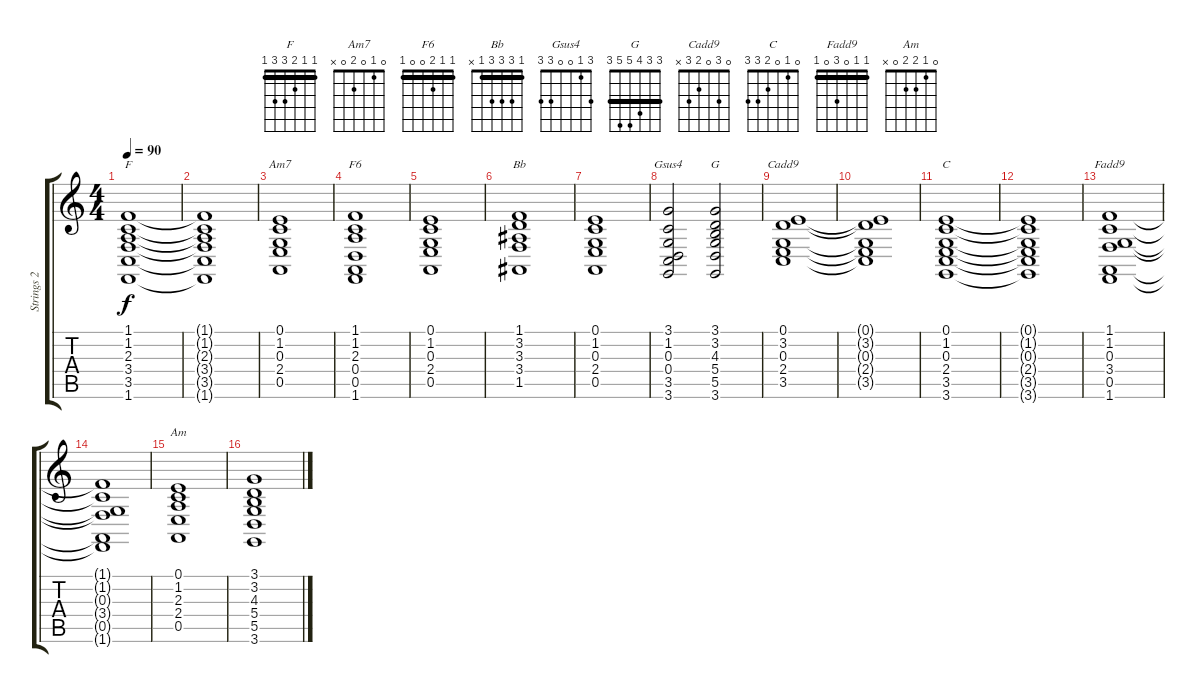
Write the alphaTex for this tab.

\track ("Strings 2" "Strings 2") {instrument stringensemble2}
\staff {score tabs}
\tuning (E4 B3 G3 D3 A2 E2) {hide}
\chord ("F" 1 1 2 3 3 1) {barre 1}
\chord ("Am7" 0 1 0 2 0 x)
\chord ("F6" 1 1 2 0 0 1) {barre 1}
\chord ("Bb" 1 3 3 3 1 x) {barre 1}
\chord ("Gsus4" 3 1 0 0 3 3)
\chord ("G" 3 3 4 5 5 3) {barre 3}
\chord ("Cadd9" 0 3 0 2 3 x)
\chord ("C" 0 1 0 2 3 3)
\chord ("Fadd9" 1 1 0 3 0 1) {barre 1}
\chord ("Am" 0 1 2 2 0 x)
\ts (4 4)
\tempo 90
\clef g2
\ks c
(1.1 1.2 2.3 3.4 3.5 1.6).1{ch "F" dy f} |
(1.1{t} 1.2{t} 2.3{t} 3.4{t} 3.5{t} 1.6{t}).1 |
(0.1 1.2 0.3 2.4 0.5).1{ch "Am7"} |
(1.1 1.2 2.3 0.4 0.5 1.6).1{ch "F6"} |
(0.1 1.2 0.3 2.4 0.5).1 |
(1.1 3.2 3.3 3.4 1.5).1{ch "Bb"} |
(0.1 1.2 0.3 2.4 0.5).1 |
(3.1 1.2 0.3 0.4 3.5 3.6).2{ch "Gsus4"} (3.1 3.2 4.3 5.4 5.5 3.6).2{ch "G"} |
(0.1 3.2 0.3 2.4 3.5).1{ch "Cadd9"} |
(0.1{t} 3.2{t} 0.3{t} 2.4{t} 3.5{t}).1 |
(0.1 1.2 0.3 2.4 3.5 3.6).1{ch "C"} |
(0.1{t} 1.2{t} 0.3{t} 2.4{t} 3.5{t} 3.6{t}).1 |
(1.1 1.2 0.3 3.4 0.5 1.6).1{ch "Fadd9"} |
(1.1{t} 1.2{t} 0.3{t} 3.4{t} 0.5{t} 1.6{t}).1 |
(0.1 1.2 2.3 2.4 0.5).1{ch "Am"} |
(3.1 3.2 4.3 5.4 5.5 3.6).1
